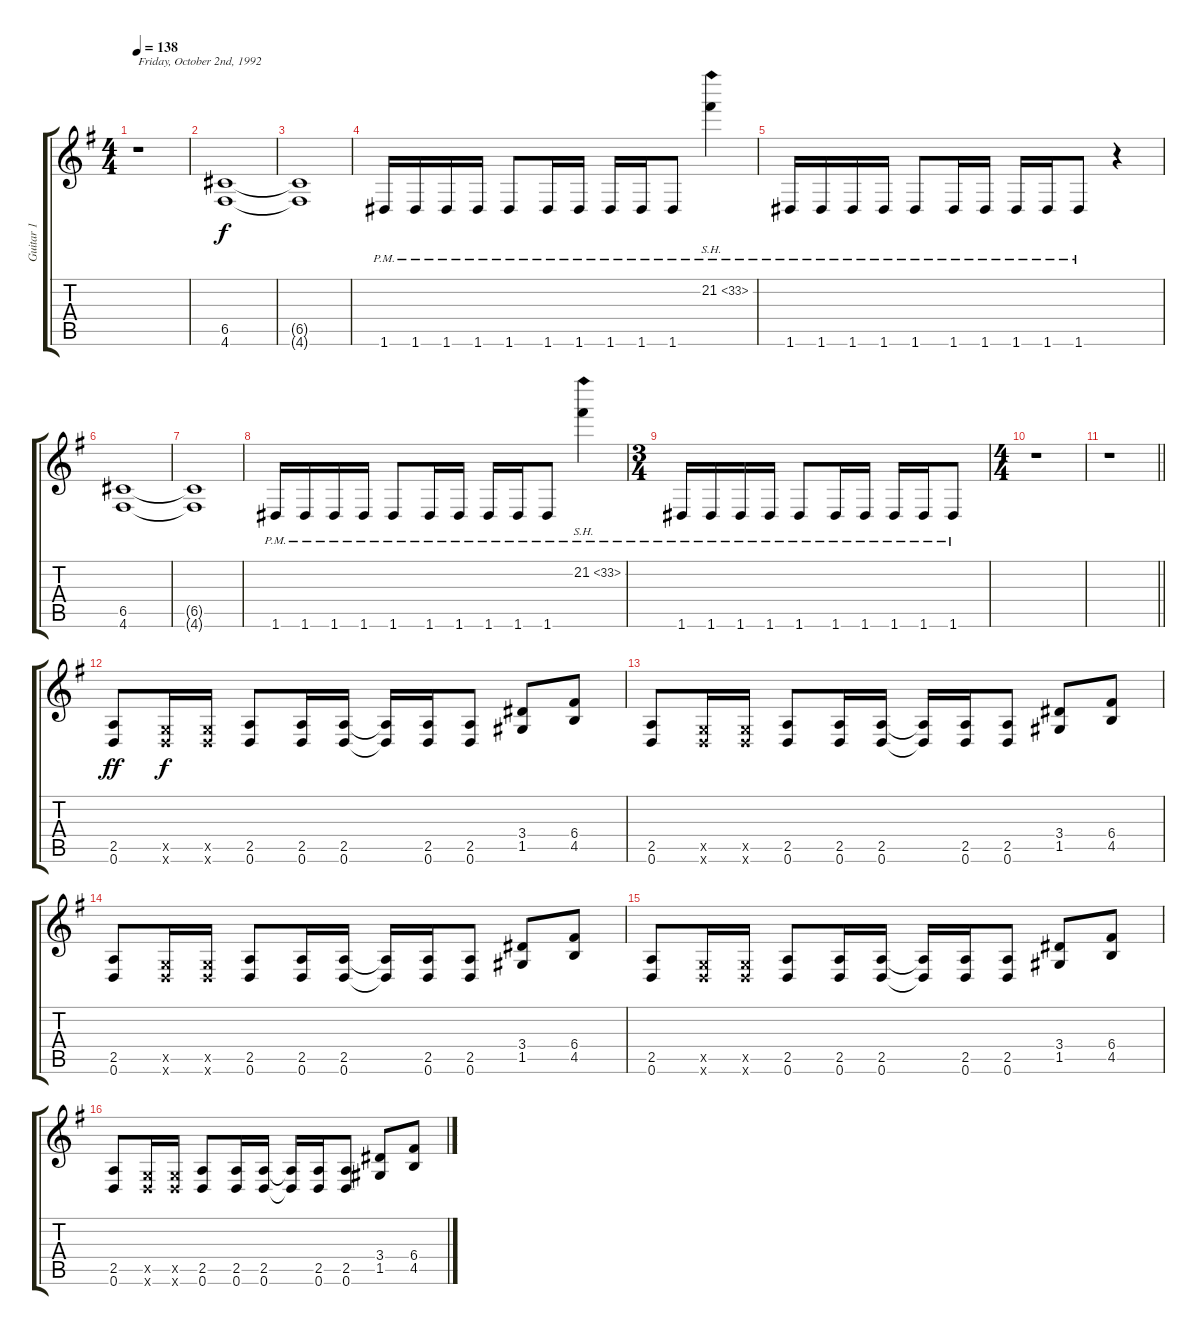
\track ("Guitar 1" "Guitar 1") {instrument distortionguitar}
\staff {score tabs}
\tuning (D4 A3 F3 C3 G2 D2) {hide}
\ts (4 4)
\tempo 138
\clef g2
\ks eminor
r.1{txt "Friday, October 2nd, 1992" dy f instrument distortionguitar} |
(6.5 4.6).1 |
(6.5{t} 4.6{t}).1 |
1.6{pm}.16 1.6{pm}.16 1.6{pm}.16 1.6{pm}.16 1.6{pm}.8 1.6{pm}.16 1.6{pm}.16 1.6{pm}.16 1.6{pm}.16 1.6{pm}.8 21.2{sh 12 pm}.4 |
1.6{pm}.16 1.6{pm}.16 1.6{pm}.16 1.6{pm}.16 1.6{pm}.8 1.6{pm}.16 1.6{pm}.16 1.6{pm}.16 1.6{pm}.16 1.6{pm}.8 r.4 |
(6.5 4.6).1 |
(6.5{t} 4.6{t}).1 |
1.6{pm}.16 1.6{pm}.16 1.6{pm}.16 1.6{pm}.16 1.6{pm}.8 1.6{pm}.16 1.6{pm}.16 1.6{pm}.16 1.6{pm}.16 1.6{pm}.8 21.2{sh 12 pm}.4 |
\ts (3 4)
1.6{pm}.16 1.6{pm}.16 1.6{pm}.16 1.6{pm}.16 1.6{pm}.8 1.6{pm}.16 1.6{pm}.16 1.6{pm}.16 1.6{pm}.16 1.6{pm}.8 |
\ts (4 4)
r.1 |
\barLineRight lightlight
r.1 |
(2.5 0.6).8{dy ff} (0.5{x} 0.6{x}).16{dy f} (0.5{x} 0.6{x}).16 (2.5 0.6).8 (2.5 0.6).16 (2.5 0.6).16 (2.5{t} 0.6{t}).16 (2.5 0.6).16 (2.5 0.6).8 (3.4 1.5).8 (6.4 4.5).8 |
(2.5 0.6).8 (0.5{x} 0.6{x}).16 (0.5{x} 0.6{x}).16 (2.5 0.6).8 (2.5 0.6).16 (2.5 0.6).16 (2.5{t} 0.6{t}).16 (2.5 0.6).16 (2.5 0.6).8 (3.4 1.5).8 (6.4 4.5).8 |
(2.5 0.6).8 (0.5{x} 0.6{x}).16 (0.5{x} 0.6{x}).16 (2.5 0.6).8 (2.5 0.6).16 (2.5 0.6).16 (2.5{t} 0.6{t}).16 (2.5 0.6).16 (2.5 0.6).8 (3.4 1.5).8 (6.4 4.5).8 |
(2.5 0.6).8 (0.5{x} 0.6{x}).16 (0.5{x} 0.6{x}).16 (2.5 0.6).8 (2.5 0.6).16 (2.5 0.6).16 (2.5{t} 0.6{t}).16 (2.5 0.6).16 (2.5 0.6).8 (3.4 1.5).8 (6.4 4.5).8 |
(2.5 0.6).8 (0.5{x} 0.6{x}).16 (0.5{x} 0.6{x}).16 (2.5 0.6).8 (2.5 0.6).16 (2.5 0.6).16 (2.5{t} 0.6{t}).16 (2.5 0.6).16 (2.5 0.6).8 (3.4 1.5).8 (6.4 4.5).8
